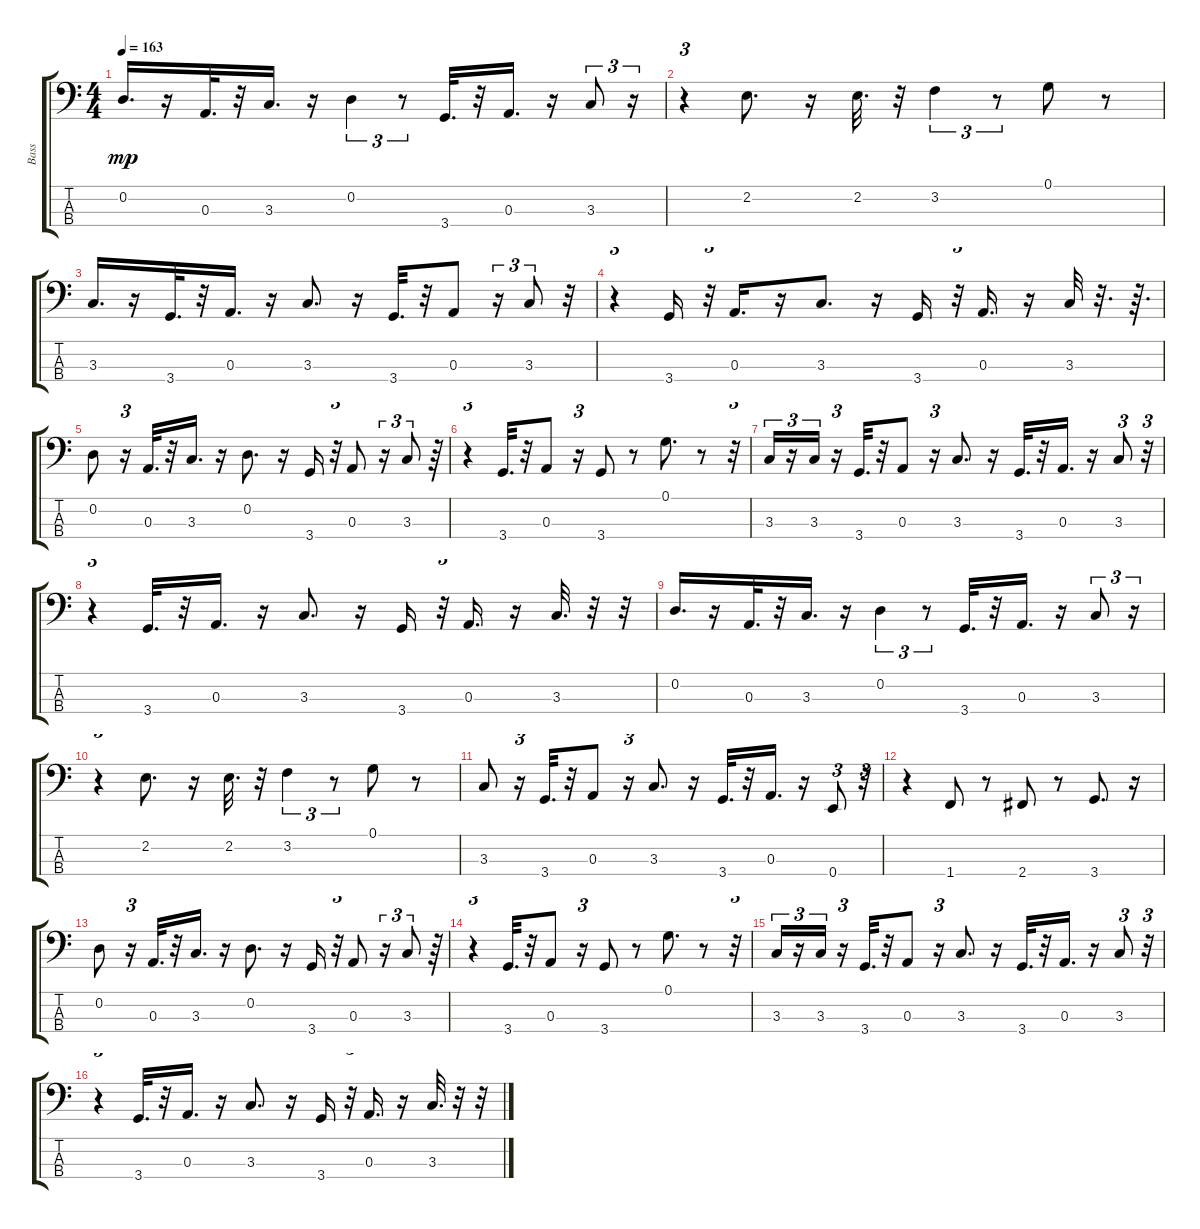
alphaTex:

\track ("Bass" "Bass") {instrument fretlessbass}
\staff {score tabs}
\tuning (G2 D2 A1 E1) {hide}
\ts (4 4)
\tempo 163
\clef f4
\ks c
0.2.16{d dy mp} r.16 0.3.32{d} r.32 3.3.16{d} r.16 0.2.4{tu (3 2)} r.8{tu (3 2)} 3.4.32{d} r.32 0.3.16{d} r.16 3.3.8{tu (3 2)} r.16{tu (3 2)} |
r.4{tu (3 2)} 2.2.8{d} r.16 2.2.32{d} r.32 3.2.4{tu (3 2)} r.8{tu (3 2)} 0.1.8 r.8 |
3.3.16{d} r.16 3.4.32{d} r.32 0.3.16{d} r.16 3.3.8{d} r.16 3.4.32{d} r.32 0.3.8 r.16{tu (3 2)} 3.3.8{tu (3 2)} r.32 |
r.4{tu (3 2)} 3.4.16 r.32{tu (3 2)} 0.3.16{d} r.16 3.3.8{d} r.16 3.4.16 r.32{tu (3 2)} 0.3.16{d} r.16 3.3.32 r.32{d} r.64{d} |
0.2.8 r.16{tu (3 2)} 0.3.32{d} r.32 3.3.16{d} r.16 0.2.8{d} r.16 3.4.16 r.32{tu (3 2)} 0.3.8 r.16{tu (3 2)} 3.3.8{tu (3 2)} r.64 |
r.4{tu (3 2)} 3.4.32{d} r.32 0.3.8 r.16{tu (3 2)} 3.4.8 r.8 0.1.8{d} r.8 r.32{tu (3 2)} |
3.3.16{tu (3 2)} r.16{tu (3 2)} 3.3.16{tu (3 2)} r.16{tu (3 2)} 3.4.32{d} r.32 0.3.8 r.16{tu (3 2)} 3.3.8{d} r.16 3.4.32{d} r.32 0.3.16{d} r.16 3.3.8{tu (3 2)} r.32{tu (3 2)} |
r.4{tu (3 2)} 3.4.32{d} r.32 0.3.16{d} r.16 3.3.8{d} r.16 3.4.16 r.32{tu (3 2)} 0.3.16{d} r.16 3.3.32{d} r.32 r.32 |
0.2.16{d} r.16 0.3.32{d} r.32 3.3.16{d} r.16 0.2.4{tu (3 2)} r.8{tu (3 2)} 3.4.32{d} r.32 0.3.16{d} r.16 3.3.8{tu (3 2)} r.16{tu (3 2)} |
r.4{tu (3 2)} 2.2.8{d} r.16 2.2.32{d} r.32 3.2.4{tu (3 2)} r.8{tu (3 2)} 0.1.8 r.8 |
3.3.8 r.16{tu (3 2)} 3.4.32{d} r.32 0.3.8 r.16{tu (3 2)} 3.3.8{d} r.16 3.4.32{d} r.32 0.3.16{d} r.16 0.4.8{tu (3 2)} r.32{tu (3 2)} |
r.4 1.4.8 r.8 2.4.8 r.8 3.4.8{d} r.16 |
0.2.8 r.16{tu (3 2)} 0.3.32{d} r.32 3.3.16{d} r.16 0.2.8{d} r.16 3.4.16 r.32{tu (3 2)} 0.3.8 r.16{tu (3 2)} 3.3.8{tu (3 2)} r.64 |
r.4{tu (3 2)} 3.4.32{d} r.32 0.3.8 r.16{tu (3 2)} 3.4.8 r.8 0.1.8{d} r.8 r.32{tu (3 2)} |
3.3.16{tu (3 2)} r.16{tu (3 2)} 3.3.16{tu (3 2)} r.16{tu (3 2)} 3.4.32{d} r.32 0.3.8 r.16{tu (3 2)} 3.3.8{d} r.16 3.4.32{d} r.32 0.3.16{d} r.16 3.3.8{tu (3 2)} r.32{tu (3 2)} |
r.4{tu (3 2)} 3.4.32{d} r.32 0.3.16{d} r.16 3.3.8{d} r.16 3.4.16 r.32{tu (3 2)} 0.3.16{d} r.16 3.3.32{d} r.32 r.32
